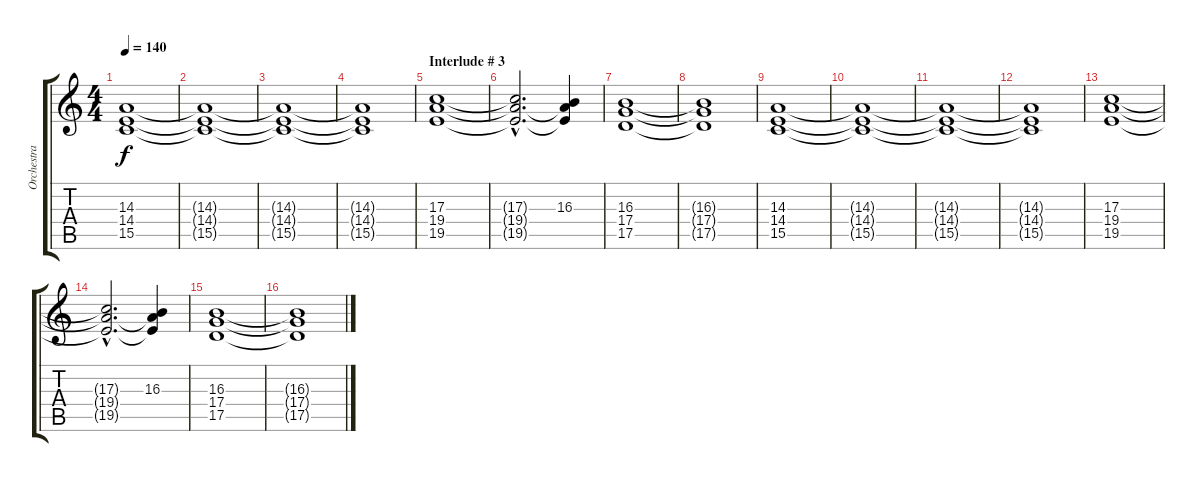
\track ("Orchestra - Choirs" "Orchestra ") {instrument choiraahs}
\staff {score tabs}
\tuning (E4 B3 G3 D3 A2 E2) {hide}
\ts (4 4)
\tempo 140
\clef g2
\ks c
(14.3 14.4 15.5).1{dy f} |
(14.3{t} 14.4{t} 15.5{t}).1 |
(14.3{t} 14.4{t} 15.5{t}).1 |
(14.3{t} 14.4{t} 15.5{t}).1 |
\section ("" "Interlude # 3")
(17.3 19.4 19.5).1 |
(17.3{hac t} 19.4{hac t} 19.5{hac t}).2{d} (16.3 19.4{t} 19.5{t}).4 |
(16.3 17.4 17.5).1 |
(16.3{t} 17.4{t} 17.5{t}).1 |
(14.3 14.4 15.5).1 |
(14.3{t} 14.4{t} 15.5{t}).1 |
(14.3{t} 14.4{t} 15.5{t}).1 |
(14.3{t} 14.4{t} 15.5{t}).1 |
(17.3 19.4 19.5).1 |
(17.3{hac t} 19.4{hac t} 19.5{hac t}).2{d} (16.3 19.4{t} 19.5{t}).4 |
(16.3 17.4 17.5).1 |
(16.3{t} 17.4{t} 17.5{t}).1
